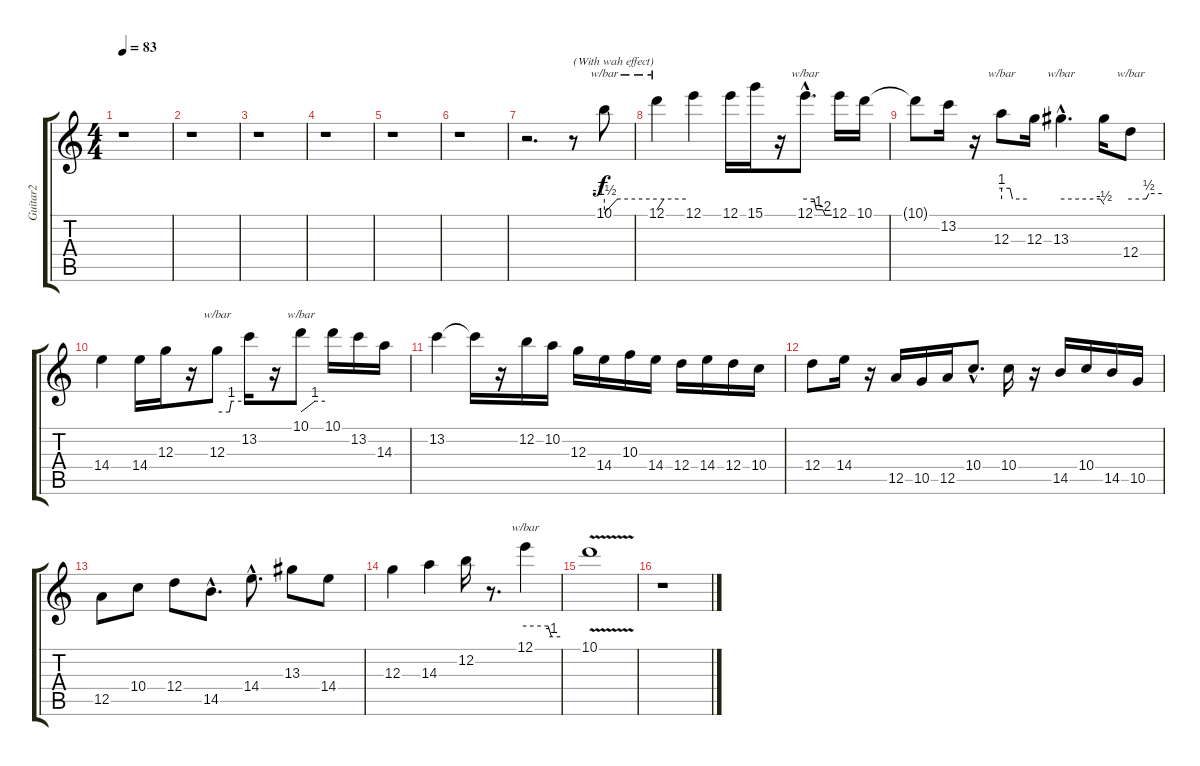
\track ("Guitar2" "Guitar2") {instrument distortionguitar}
\staff {score tabs}
\tuning (E4 B3 G3 D3 A2 E2) {hide}
\ts (4 4)
\tempo 83
\clef g2
\ks c
r.1{dy mp} |
r.1 |
r.1 |
r.1 |
r.1 |
r.1 |
r.2{d} r.8{txt "(With wah effect)"} 10.1.8{tbe (custom default 0 -6 15 0 60 0) dy f} |
12.1.4{tbe (custom default 0 -4 15 0 60 0)} 12.1.4 12.1.16 15.1.16 r.16 12.1{hac}.8{d tbe (custom default 0 0 20 0 25 -4 40 -4 45 -8 60 -8)} 12.1.16 10.1.16 |
10.1{t}.8 13.2.16 r.16 12.3.8{tbe (custom default 0 4 20 4 26 0 60 0)} 12.3.16 13.3{hac}.4{d tbe (custom default 0 0 55 0 60 -2)} 13.3{t}.16 12.4.8{tbe (custom default 0 0 30 0 35 2 60 2)} |
14.4.4 14.4.16 12.3.16 r.16 12.3.8{tbe (custom default 0 0 30 0 35 4 60 4)} 13.2.16 r.16 10.1.8{tbe (custom default 0 0 35 4 60 4)} 10.1.16 13.2.16 14.3.16 |
13.2.4 13.2{t}.16 r.16 12.2.16 10.2.16 12.3.16 14.4.16 10.3.16 14.4.16 12.4.16 14.4.16 12.4.16 10.4.16 |
12.4.8 14.4.16 r.16 12.5.16 10.5.16 12.5.16 10.4{hac}.8{d} 10.4.16 r.16 14.5.16 10.4.16 14.5.16 10.5.16 |
12.5.8 10.4.8 12.4.8 14.5{hac}.8{d} 14.4{hac}.8{d} 13.3.8 14.4.8 |
12.3.4 14.3.4 12.2.16 r.8{d} 12.1.4{tbe (custom default 0 0 39 0 45 -4 60 -4)} |
10.1{v}.1 |
r.1
